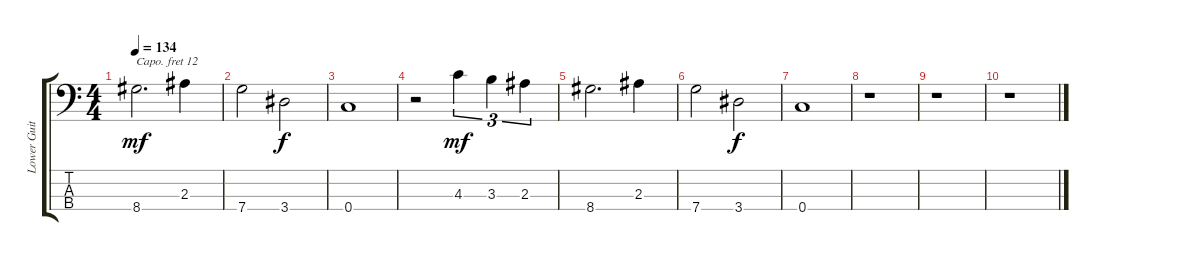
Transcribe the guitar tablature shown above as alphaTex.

\track ("Lower Guitar" "Lower Guit") {instrument distortionguitar}
\staff {score tabs}
\capo 12
\tuning (G2 D2 Ab1 C1) {hide}
\ts (4 4)
\tempo 134
\clef f4
\ks c
8.4.2{d dy mf} 2.3.4 |
7.4.2 3.4.2{dy f} |
0.4.1 |
r.2 4.3.4{tu (3 2) dy mf} 3.3.4{tu (3 2)} 2.3.4{tu (3 2)} |
8.4.2{d} 2.3.4 |
7.4.2 3.4.2{dy f} |
0.4.1 |
r.1 |
r.1 |
r.1
